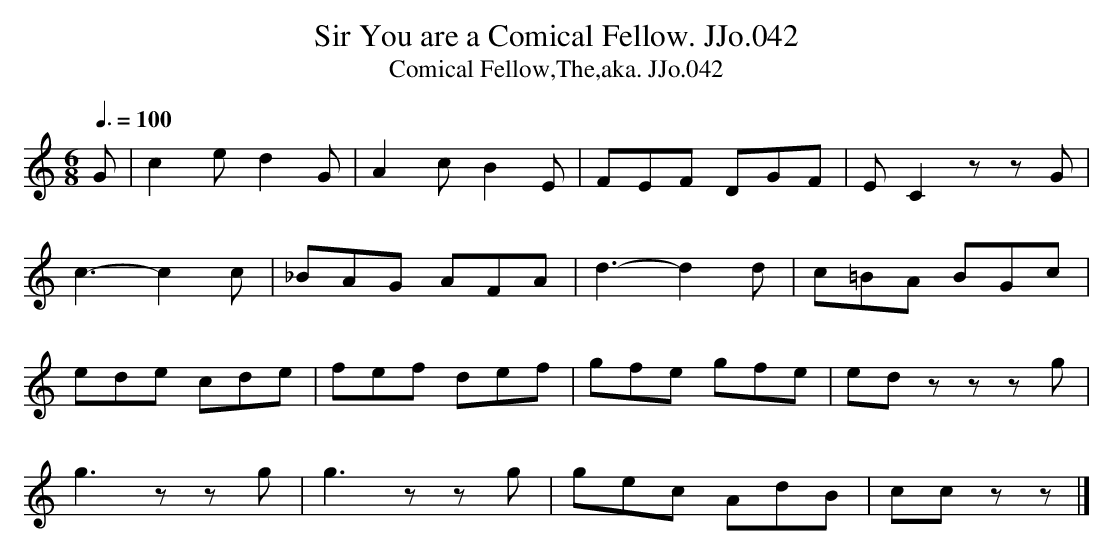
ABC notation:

X:1
T:Sir You are a Comical Fellow. JJo.042
T:Comical Fellow,The,aka. JJo.042
M:6/8
L:1/8
Q:3/8=100
K:C
G|c2ed2G|A2cB2E|FEF DGF|EC2 zzG|
c3-c2c|_BAG AFA|d3-d2d|c=BA BGc|
ede cde|fef def|gfe gfe|ed zzzg|
g3zzg|g3zzg|gec AdB|cczz|]
